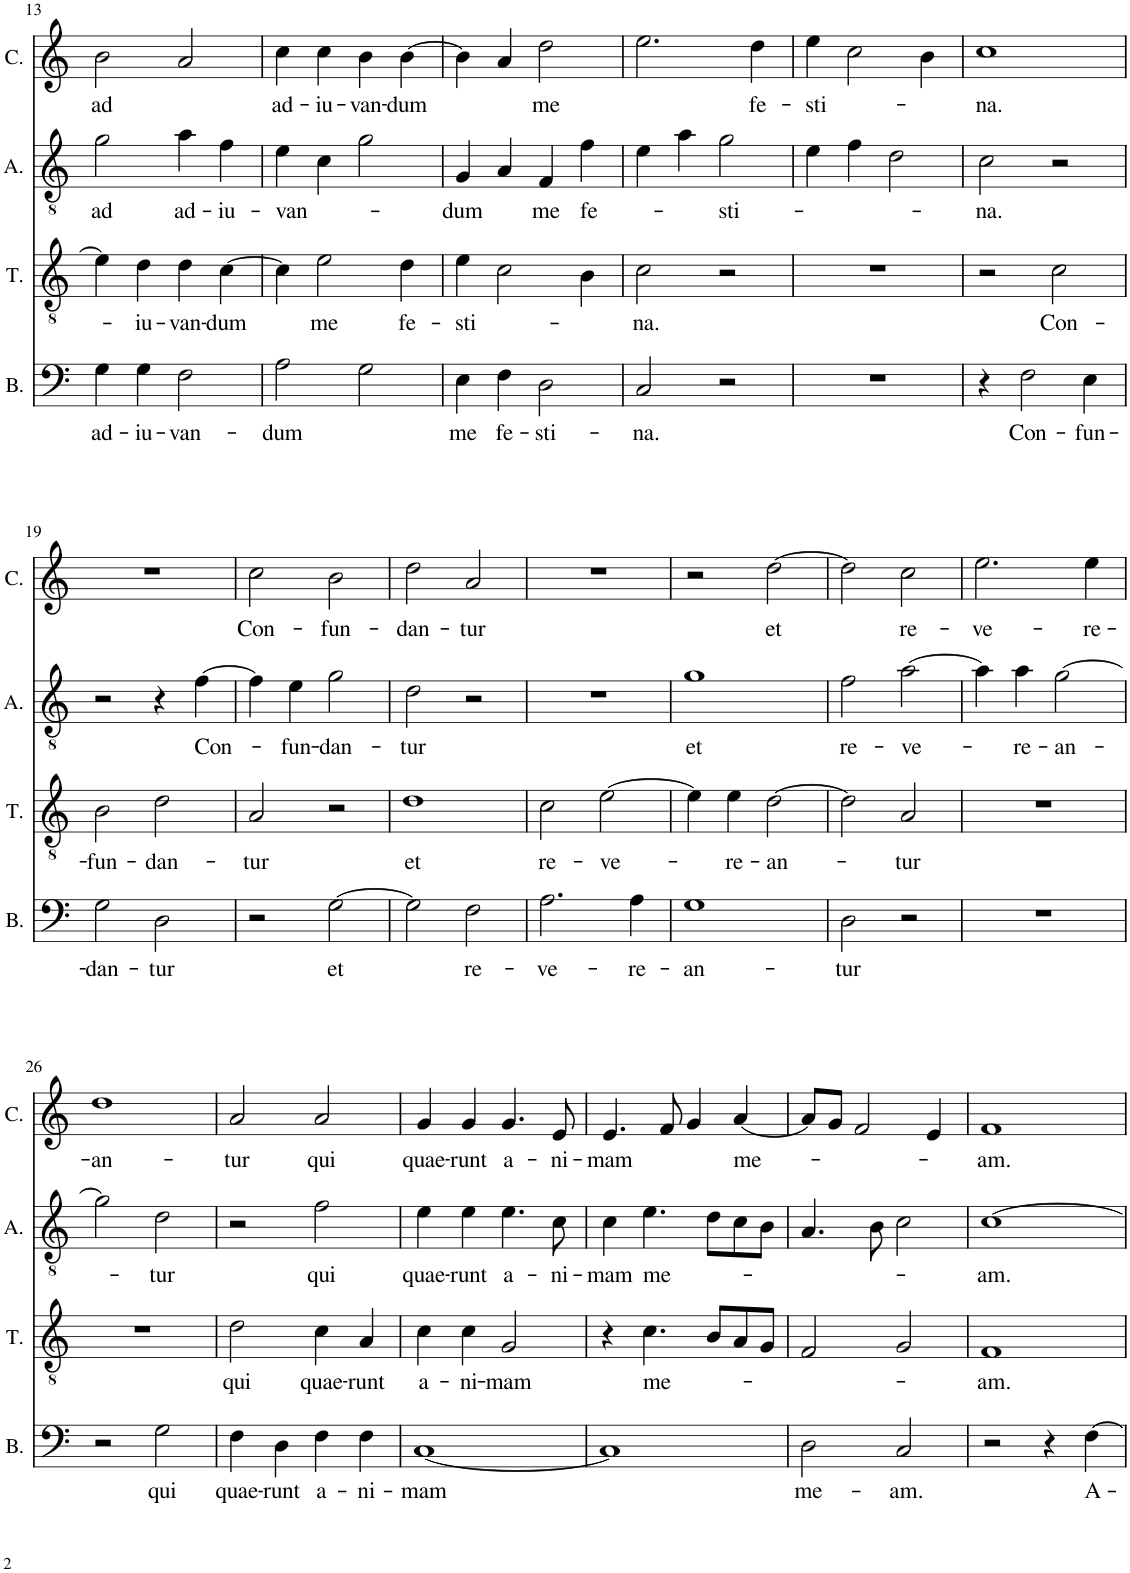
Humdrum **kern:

**kern	**text	**kern	**text	**kern	**text	**kern	**text
*part4	*part4	*part3	*part3	*part2	*part2	*part1	*part1
*staff4	*staff4	*staff3	*staff3	*staff2	*staff2	*staff1	*staff1
*I"Bassus	*	*I"Tenor	*	*I"Altus	*	*I"Cantus	*
*I'B.	*	*I'T.	*	*I'A.	*	*I'C.	*
!!LO:PB:g=z
*clefF4	*	*clefGv2	*	*clefGv2	*	*clefG2	*
*k[]	*	*k[]	*	*k[]	*	*k[]	*
*M2/2	*	*M2/2	*	*M2/2	*	*M2/2	*
*met(c|)	*	*met(c|)	*	*met(c|)	*	*met(c|)	*
=13	=13	=13	=13	=13	=13	=13	=13
!	!LO:LY:b	!	!	!	!LO:LY:b	!	!LO:LY:b
4G\	ad-	4e\]	.	2g\	ad	2b\	ad
!	!LO:LY:b	!	!LO:LY:b	!	!	!	!
4G\	-iu-	4d\	-iu-	.	.	.	.
!	!LO:LY:b	!	!LO:LY:b	!	!LO:LY:b	!	!
2F\	-van-	4d\	-van-	4a\	ad-	2a/	.
!	!	!	!LO:LY:b	!	!LO:LY:b	!	!
.	.	[4c\	-dum	4f\	-iu-	.	.
=14	=14	=14	=14	=14	=14	=14	=14
!	!LO:LY:b	!	!	!	!LO:LY:b	!	!LO:LY:b
2A\	-dum	4c\]	.	4e\	-van-	4cc\	ad-
!	!	!	!LO:LY:b	!	!	!	!LO:LY:b
.	.	2e\	me	4c\	.	4cc\	-iu-
!	!	!	!	!	!	!	!LO:LY:b
2G\	.	.	.	2g\	.	4b\	-van-
!	!	!	!LO:LY:b	!	!	!	!LO:LY:b
.	.	4d\	fe-	.	.	[4b\	-dum
=15	=15	=15	=15	=15	=15	=15	=15
!	!LO:LY:b	!	!LO:LY:b	!	!LO:LY:b	!	!
4E\	me	4e\	-sti-	4G/	-dum	4b\]	.
!	!LO:LY:b	!	!	!	!	!	!
4F\	fe-	2c\	.	4A/	.	4a/	.
!	!LO:LY:b	!	!	!	!LO:LY:b	!	!LO:LY:b
2D\	-sti-	.	.	4F/	me	2dd\	me
!	!	!	!	!	!LO:LY:b	!	!
.	.	4B\	.	4f\	fe-	.	.
=16	=16	=16	=16	=16	=16	=16	=16
!	!LO:LY:b	!	!LO:LY:b	!	!	!	!
2C/	-na.	2c\	-na.	4e\	.	2.ee\	.
.	.	.	.	4a\	.	.	.
!	!	!	!	!	!LO:LY:b	!	!
2r	.	2r	.	2g\	-sti-	.	.
!	!	!	!	!	!	!	!LO:LY:b
.	.	.	.	.	.	4dd\	fe-
=17	=17	=17	=17	=17	=17	=17	=17
!	!	!	!	!	!	!	!LO:LY:b
1r	.	1r	.	4e\	.	4ee\	-sti-
.	.	.	.	4f\	.	2cc\	.
.	.	.	.	2d\	.	.	.
.	.	.	.	.	.	4b\	.
=18	=18	=18	=18	=18	=18	=18	=18
!	!	!	!	!	!LO:LY:b	!	!LO:LY:b
4r	.	2r	.	2c\	-na.	1cc	-na.
!	!LO:LY:b	!	!	!	!	!	!
2F\	Con-	.	.	.	.	.	.
!	!	!	!LO:LY:b	!	!	!	!
.	.	2c\	Con-	2r	.	.	.
!	!LO:LY:b	!	!	!	!	!	!
4E\	-fun-	.	.	.	.	.	.
!!LO:LB:g=z
=19	=19	=19	=19	=19	=19	=19	=19
!	!LO:LY:b	!	!LO:LY:b	!	!	!	!
2G\	-dan-	2B\	-fun-	2r	.	1r	.
!	!LO:LY:b	!	!LO:LY:b	!	!	!	!
2D\	-tur	2d\	-dan-	4r	.	.	.
!	!	!	!	!	!LO:LY:b	!	!
.	.	.	.	[4f\	Con-	.	.
=20	=20	=20	=20	=20	=20	=20	=20
!	!	!	!LO:LY:b	!	!	!	!LO:LY:b
2r	.	2A/	-tur	4f\]	.	2cc\	Con-
!	!	!	!	!	!LO:LY:b	!	!
.	.	.	.	4e\	-fun-	.	.
!	!LO:LY:b	!	!	!	!LO:LY:b	!	!LO:LY:b
[2G\	et	2r	.	2g\	-dan-	2b\	-fun-
=21	=21	=21	=21	=21	=21	=21	=21
!	!	!	!LO:LY:b	!	!LO:LY:b	!	!LO:LY:b
2G\]	.	1d	et	2d\	-tur	2dd\	-dan-
!	!LO:LY:b	!	!	!	!	!	!LO:LY:b
2F\	re-	.	.	2r	.	2a/	-tur
=22	=22	=22	=22	=22	=22	=22	=22
!	!LO:LY:b	!	!LO:LY:b	!	!	!	!
2.A\	-ve-	2c\	re-	1r	.	1r	.
!	!	!	!LO:LY:b	!	!	!	!
.	.	[2e\	-ve-	.	.	.	.
!	!LO:LY:b	!	!	!	!	!	!
4A\	-re-	.	.	.	.	.	.
=23	=23	=23	=23	=23	=23	=23	=23
!	!LO:LY:b	!	!	!	!LO:LY:b	!	!
1G	-an-	4e\]	.	1g	et	2r	.
!	!	!	!LO:LY:b	!	!	!	!
.	.	4e\	-re-	.	.	.	.
!	!	!	!LO:LY:b	!	!	!	!LO:LY:b
.	.	[2d\	-an-	.	.	[2dd\	et
=24	=24	=24	=24	=24	=24	=24	=24
!	!LO:LY:b	!	!	!	!LO:LY:b	!	!
2D\	-tur	2d\]	.	2f\	re-	2dd\]	.
!	!	!	!LO:LY:b	!	!LO:LY:b	!	!LO:LY:b
2r	.	2A/	-tur	[2a\	-ve-	2cc\	re-
=25	=25	=25	=25	=25	=25	=25	=25
!	!	!	!	!	!	!	!LO:LY:b
1r	.	1r	.	4a\]	.	2.ee\	-ve-
!	!	!	!	!	!LO:LY:b	!	!
.	.	.	.	4a\	-re-	.	.
!	!	!	!	!	!LO:LY:b	!	!
.	.	.	.	[2g\	-an-	.	.
!	!	!	!	!	!	!	!LO:LY:b
.	.	.	.	.	.	4ee\	-re-
!!LO:LB:g=z
=26	=26	=26	=26	=26	=26	=26	=26
!	!	!	!	!	!	!	!LO:LY:b
2r	.	1r	.	2g\]	.	1dd	-an-
!	!LO:LY:b	!	!	!	!LO:LY:b	!	!
2G\	qui	.	.	2d\	-tur	.	.
=27	=27	=27	=27	=27	=27	=27	=27
!	!LO:LY:b	!	!LO:LY:b	!	!	!	!LO:LY:b
4F\	quae-	2d\	qui	2r	.	2a/	-tur
!	!LO:LY:b	!	!	!	!	!	!
4D\	-runt	.	.	.	.	.	.
!	!LO:LY:b	!	!LO:LY:b	!	!LO:LY:b	!	!LO:LY:b
4F\	a-	4c\	quae-	2f\	qui	2a/	qui
!	!LO:LY:b	!	!LO:LY:b	!	!	!	!
4F\	-ni-	4A/	-runt	.	.	.	.
=28	=28	=28	=28	=28	=28	=28	=28
!	!LO:LY:b	!	!LO:LY:b	!	!LO:LY:b	!	!LO:LY:b
[1C	-mam	4c\	a-	4e\	quae-	4g/	quae-
!	!	!	!LO:LY:b	!	!LO:LY:b	!	!LO:LY:b
.	.	4c\	-ni-	4e\	-runt	4g/	-runt
!	!	!	!LO:LY:b	!	!LO:LY:b	!	!LO:LY:b
.	.	2G/	-mam	4.e\	a-	4.g/	a-
!	!	!	!	!	!LO:LY:b	!	!LO:LY:b
.	.	.	.	8c\	-ni-	8e/	-ni-
=29	=29	=29	=29	=29	=29	=29	=29
!	!	!	!	!	!LO:LY:b	!	!LO:LY:b
1C]	.	4r	.	4c\	-mam	4.e/	-mam
!	!	!	!LO:LY:b	!	!LO:LY:b	!	!
.	.	4.c\	me-	4.e\	me-	.	.
.	.	.	.	.	.	8f/	.
.	.	.	.	.	.	4g/	.
.	.	8B/L	.	8d\L	.	.	.
!	!	!	!	!	!	!	!LO:LY:b
.	.	8A/	.	8c\	.	[4a/	me-
.	.	8G/J	.	8B\J	.	.	.
=30	=30	=30	=30	=30	=30	=30	=30
!	!LO:LY:b	!	!	!	!	!	!
2D\	me-	2F/	.	4.A/	.	8a/L]	.
.	.	.	.	.	.	8g/J	.
.	.	.	.	.	.	2f/	.
.	.	.	.	8B\	.	.	.
!	!LO:LY:b	!	!	!	!	!	!
2C/	-am.	2G/	.	2c\	.	.	.
.	.	.	.	.	.	4e/	.
=31	=31	=31	=31	=31	=31	=31	=31
!	!	!	!LO:LY:b	!	!LO:LY:b	!	!LO:LY:b
2r	.	1F	-am.	[1c	-am.	1f	-am.
4r	.	.	.	.	.	.	.
!	!LO:LY:b	!	!	!	!	!	!
[4F\	A-	.	.	.	.	.	.
=	=	=	=	=	=	=	=
*-	*-	*-	*-	*-	*-	*-	*-
